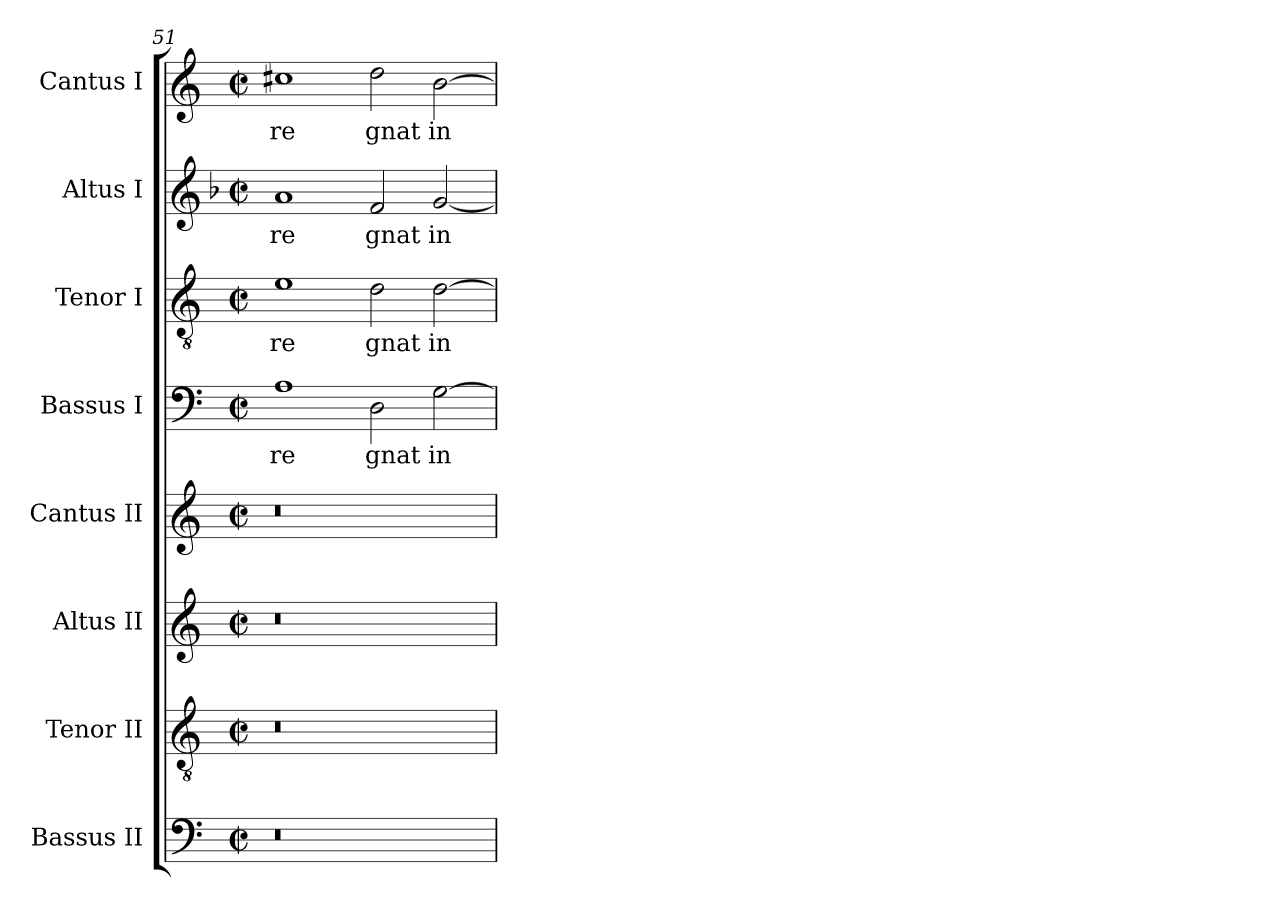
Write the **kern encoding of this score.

**kern	**kern	**kern	**kern	**kern	**text	**kern	**text	**kern	**text	**kern	**text
*part8	*part7	*part6	*part5	*part4	*part4	*part3	*part3	*part2	*part2	*part1	*part1
*staff8	*staff7	*staff6	*staff5	*staff4	*staff4	*staff3	*staff3	*staff2	*staff2	*staff1	*staff1
*I"Bassus II	*I"Tenor II	*I"Altus II	*I"Cantus II	*I"Bassus I	*	*I"Tenor I	*	*I"Altus I	*	*I"Cantus I	*
*clefF4	*clefGv2	*clefG2	*clefG2	*clefF4	*	*clefGv2	*	*clefG2	*	*clefG2	*
*	*	*	*	*	*	*	*	*k[b-]	*	*	*
*	*	*	*	*	*	*	*	*F:	*	*	*
*M2/2	*M2/2	*M2/2	*M2/2	*M2/2	*	*M2/2	*	*M2/2	*	*M2/2	*
*met(c|)	*met(c|)	*met(c|)	*met(c|)	*met(c|)	*	*met(c|)	*	*met(c|)	*	*met(c|)	*
=51	=51	=51	=51	=51	=51	=51	=51	=51	=51	=51	=51
!	!	!	!	!	!LO:LY:b:cj	!	!LO:LY:b:cj	!	!LO:LY:b:cj	!	!LO:LY:b:cj
0r	0r	0r	0r	1A	re	1e	re	1a	re	1cc#X	re
!	!	!	!	!	!LO:LY:b:cj	!	!LO:LY:b:cj	!	!LO:LY:b:cj	!	!LO:LY:b:cj
.	.	.	.	2D\	gnat	2d\	gnat	2f/	gnat	2dd\	gnat
!	!	!	!	!	!LO:LY:b:cj	!	!LO:LY:b:cj	!	!LO:LY:b:cj	!	!LO:LY:b:cj
.	.	.	.	[>2G\	in	[>2d\	in	[<2g/	in	[>2b\	in
=	=	=	=	=	=	=	=	=	=	=	=
*-	*-	*-	*-	*-	*-	*-	*-	*-	*-	*-	*-
